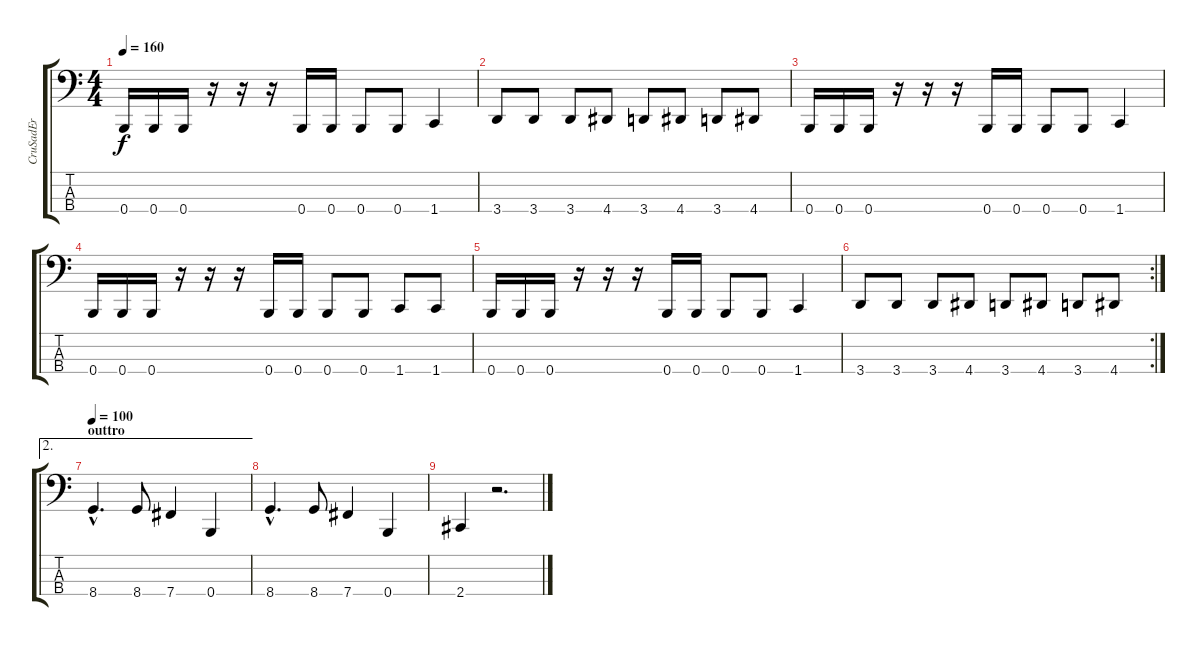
\track ("CruSadEr" "CruSadEr") {instrument electricbasspick}
\staff {score tabs}
\tuning (E2 B1 Gb1 B0) {hide}
\ts (4 4)
\tempo 160
\clef f4
\ks c
0.4.16{dy f} 0.4.16 0.4.16 r.16 r.16 r.16 0.4.16 0.4.16 0.4.8 0.4.8 1.4.4 |
3.4.8 3.4.8 3.4.8 4.4.8 3.4.8 4.4.8 3.4.8 4.4.8 |
0.4.16 0.4.16 0.4.16 r.16 r.16 r.16 0.4.16 0.4.16 0.4.8 0.4.8 1.4.4 |
0.4.16 0.4.16 0.4.16 r.16 r.16 r.16 0.4.16 0.4.16 0.4.8 0.4.8 1.4.8 1.4.8 |
0.4.16 0.4.16 0.4.16 r.16 r.16 r.16 0.4.16 0.4.16 0.4.8 0.4.8 1.4.4 |
\rc 2
3.4.8 3.4.8 3.4.8 4.4.8 3.4.8 4.4.8 3.4.8 4.4.8 |
\ae 2
\section ("" "outtro")
\tempo 100
8.4{hac}.4{d} 8.4.8 7.4.4 0.4.4 |
8.4{hac}.4{d} 8.4.8 7.4.4 0.4.4 |
2.4.4 r.2{d}
